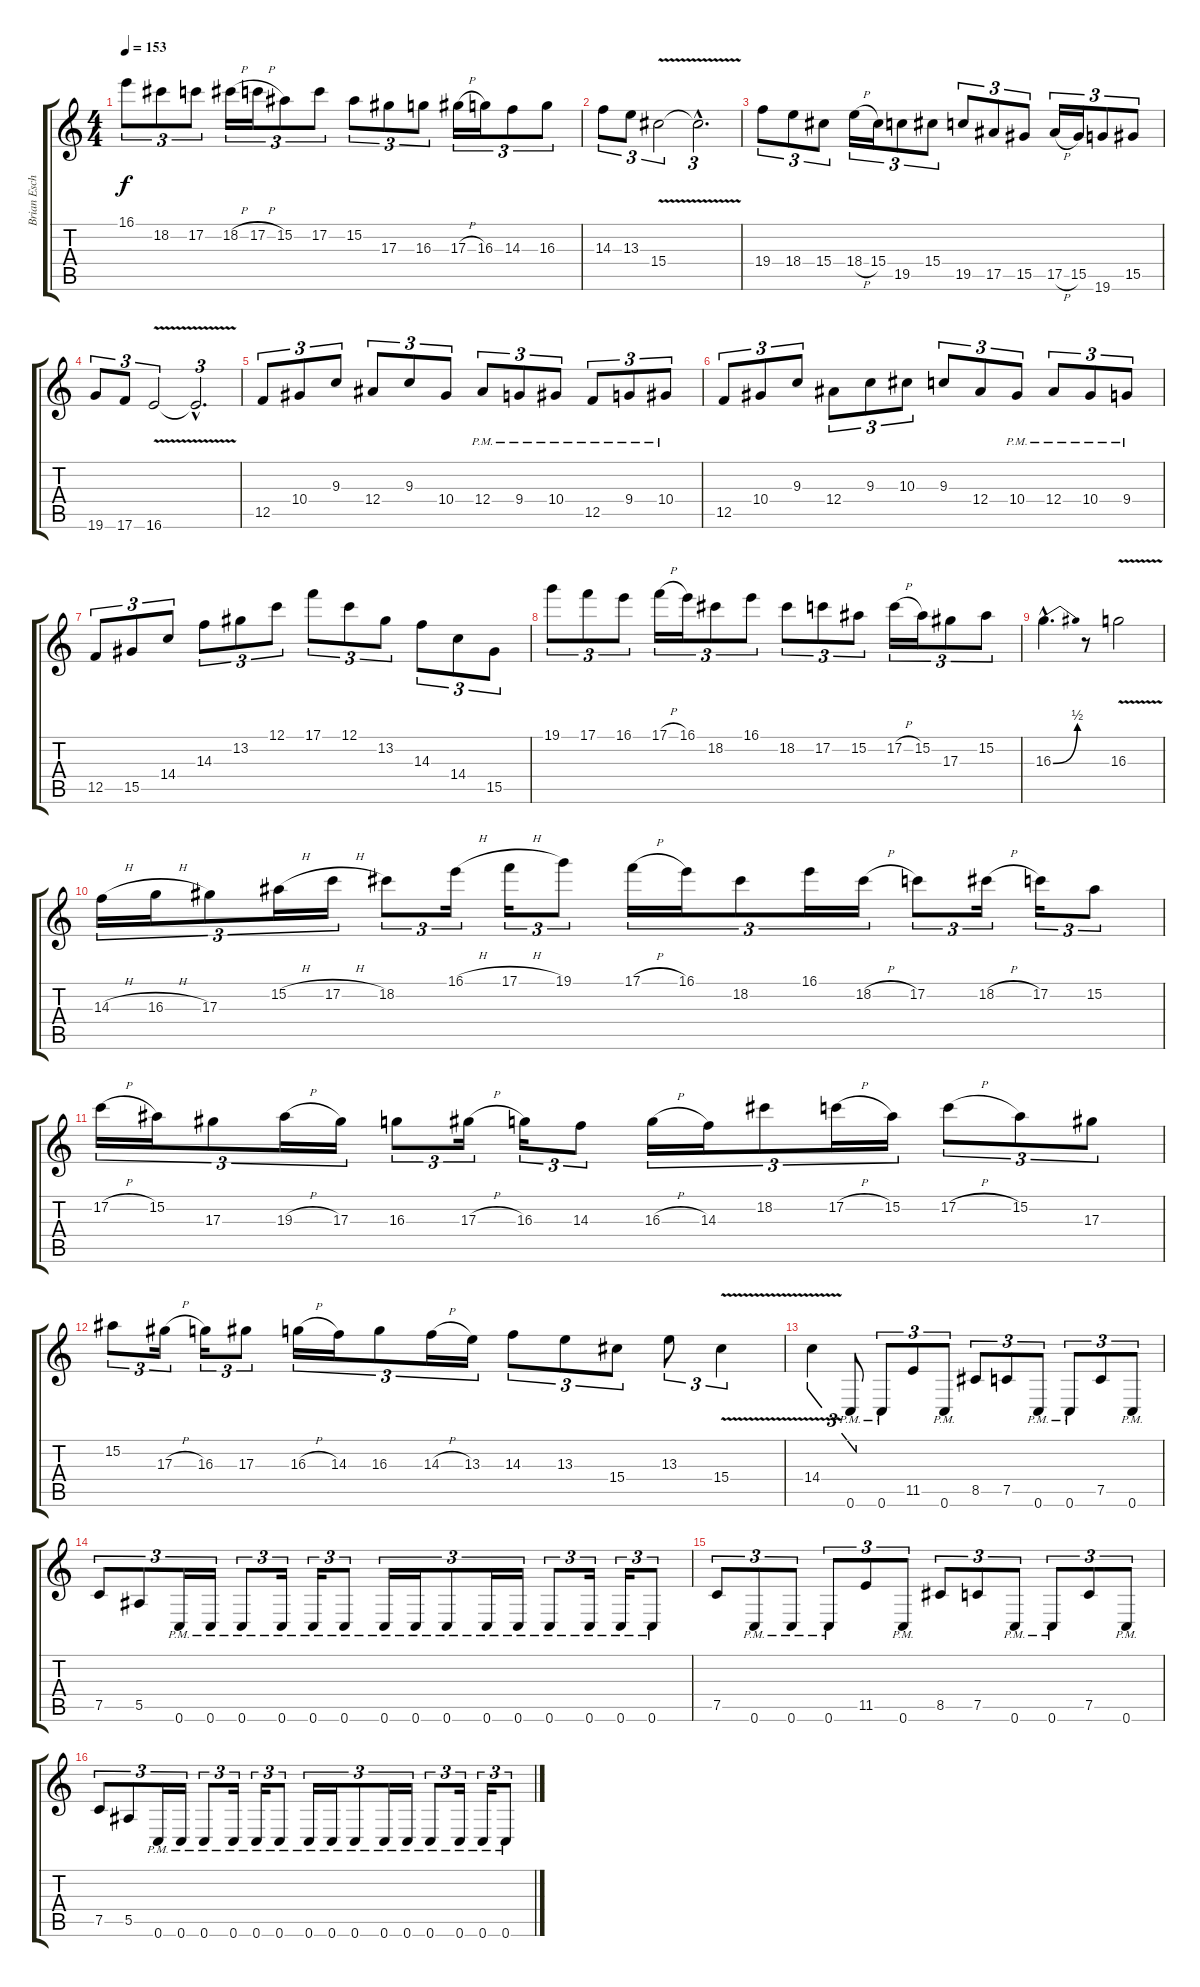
\track ("Brian Eschbach (Lead Guitar)" "Brian Esch") {instrument distortionguitar}
\staff {score tabs}
\tuning (C4 G3 Eb3 Bb2 F2 C2) {hide}
\ts (4 4)
\tempo 153
\clef g2
\ks c
16.1.8{tu (3 2) dy f} 18.2.8{tu (3 2)} 17.2.8{tu (3 2)} 18.2{h}.16{tu (3 2)} 17.2{h}.16{tu (3 2)} 15.2.8{tu (3 2)} 17.2.8{tu (3 2)} 15.2.8{tu (3 2)} 17.3.8{tu (3 2)} 16.3.8{tu (3 2)} 17.3{h}.16{tu (3 2)} 16.3.16{tu (3 2)} 14.3.8{tu (3 2)} 16.3.8{tu (3 2)} |
14.3.8{tu (3 2)} 13.3.8{tu (3 2)} 15.4{v}.2{tu (3 2)} 15.4{hac t}.2{d tu (3 2)} |
19.4.8{tu (3 2)} 18.4.8{tu (3 2)} 15.4.8{tu (3 2)} 18.4{h}.16{tu (3 2)} 15.4.16{tu (3 2)} 19.5.8{tu (3 2)} 15.4.8{tu (3 2)} 19.5.8{tu (3 2)} 17.5.8{tu (3 2)} 15.5.8{tu (3 2)} 17.5{h}.16{tu (3 2)} 15.5.16{tu (3 2)} 19.6.8{tu (3 2)} 15.5.8{tu (3 2)} |
19.6.8{tu (3 2)} 17.6.8{tu (3 2)} 16.6{v}.2{tu (3 2)} 16.6{hac t}.2{d tu (3 2)} |
12.5.8{tu (3 2)} 10.4.8{tu (3 2)} 9.3.8{tu (3 2)} 12.4.8{tu (3 2)} 9.3.8{tu (3 2)} 10.4.8{tu (3 2)} 12.4{pm}.8{tu (3 2)} 9.4{pm}.8{tu (3 2)} 10.4{pm}.8{tu (3 2)} 12.5{pm}.8{tu (3 2)} 9.4{pm}.8{tu (3 2)} 10.4{pm}.8{tu (3 2)} |
12.5.8{tu (3 2)} 10.4.8{tu (3 2)} 9.3.8{tu (3 2)} 12.4.8{tu (3 2)} 9.3.8{tu (3 2)} 10.3.8{tu (3 2)} 9.3.8{tu (3 2)} 12.4.8{tu (3 2)} 10.4{pm}.8{tu (3 2)} 12.4{pm}.8{tu (3 2)} 10.4{pm}.8{tu (3 2)} 9.4{pm}.8{tu (3 2)} |
12.5.8{tu (3 2)} 15.5.8{tu (3 2)} 14.4.8{tu (3 2)} 14.3.8{tu (3 2)} 13.2.8{tu (3 2)} 12.1.8{tu (3 2)} 17.1.8{tu (3 2)} 12.1.8{tu (3 2)} 13.2.8{tu (3 2)} 14.3.8{tu (3 2)} 14.4.8{tu (3 2)} 15.5.8{tu (3 2)} |
19.1.8{tu (3 2)} 17.1.8{tu (3 2)} 16.1.8{tu (3 2)} 17.1{h}.16{tu (3 2)} 16.1.16{tu (3 2)} 18.2.8{tu (3 2)} 16.1.8{tu (3 2)} 18.2.8{tu (3 2)} 17.2.8{tu (3 2)} 15.2.8{tu (3 2)} 17.2{h}.16{tu (3 2)} 15.2.16{tu (3 2)} 17.3.8{tu (3 2)} 15.2.8{tu (3 2)} |
16.3{be (bend 0 0 60 2) hac}.4{d} r.8 16.3{v}.2 |
14.3{h}.16{tu (3 2)} 16.3{h}.16{tu (3 2)} 17.3.8{tu (3 2)} 15.2{h}.16{tu (3 2)} 17.2{h}.16{tu (3 2)} 18.2.8{tu (3 2)} 16.1{h}.16{tu (3 2)} 17.1{h}.16{tu (3 2)} 19.1.8{tu (3 2)} 17.1{h}.16{tu (3 2)} 16.1.16{tu (3 2)} 18.2.8{tu (3 2)} 16.1.16{tu (3 2)} 18.2{h}.16{tu (3 2)} 17.2.8{tu (3 2)} 18.2{h}.16{tu (3 2)} 17.2.16{tu (3 2)} 15.2.8{tu (3 2)} |
17.2{h}.16{tu (3 2)} 15.2.16{tu (3 2)} 17.3.8{tu (3 2)} 19.3{h}.16{tu (3 2)} 17.3.16{tu (3 2)} 16.3.8{tu (3 2)} 17.3{h}.16{tu (3 2)} 16.3.16{tu (3 2)} 14.3.8{tu (3 2)} 16.3{h}.16{tu (3 2)} 14.3.16{tu (3 2)} 18.2.8{tu (3 2)} 17.2{h}.16{tu (3 2)} 15.2.16{tu (3 2)} 17.2{h}.8{tu (3 2)} 15.2.8{tu (3 2)} 17.3.8{tu (3 2)} |
15.2.8{tu (3 2)} 17.3{h}.16{tu (3 2)} 16.3.16{tu (3 2)} 17.3.8{tu (3 2)} 16.3{h}.16{tu (3 2)} 14.3.16{tu (3 2)} 16.3.8{tu (3 2)} 14.3{h}.16{tu (3 2)} 13.3.16{tu (3 2)} 14.3.8{tu (3 2)} 13.3.8{tu (3 2)} 15.4.8{tu (3 2)} 13.3.8{tu (3 2)} 15.4{v}.4{tu (3 2)} |
14.4{v}.4{tu (3 2)} 0.6{pm}.8{tu (3 2)} 0.6{pm}.8{tu (3 2)} 11.5.8{tu (3 2)} 0.6{pm}.8{tu (3 2)} 8.5.8{tu (3 2)} 7.5.8{tu (3 2)} 0.6{pm}.8{tu (3 2)} 0.6{pm}.8{tu (3 2)} 7.5.8{tu (3 2)} 0.6{pm}.8{tu (3 2)} |
7.5.8{tu (3 2)} 5.5.8{tu (3 2)} 0.6{pm}.16{tu (3 2)} 0.6{pm}.16{tu (3 2)} 0.6{pm}.8{tu (3 2)} 0.6{pm}.16{tu (3 2)} 0.6{pm}.16{tu (3 2)} 0.6{pm}.8{tu (3 2)} 0.6{pm}.16{tu (3 2)} 0.6{pm}.16{tu (3 2)} 0.6{pm}.8{tu (3 2)} 0.6{pm}.16{tu (3 2)} 0.6{pm}.16{tu (3 2)} 0.6{pm}.8{tu (3 2)} 0.6{pm}.16{tu (3 2)} 0.6{pm}.16{tu (3 2)} 0.6{pm}.8{tu (3 2)} |
7.5.8{tu (3 2)} 0.6{pm}.8{tu (3 2)} 0.6{pm}.8{tu (3 2)} 0.6{pm}.8{tu (3 2)} 11.5.8{tu (3 2)} 0.6{pm}.8{tu (3 2)} 8.5.8{tu (3 2)} 7.5.8{tu (3 2)} 0.6{pm}.8{tu (3 2)} 0.6{pm}.8{tu (3 2)} 7.5.8{tu (3 2)} 0.6{pm}.8{tu (3 2)} |
7.5.8{tu (3 2)} 5.5.8{tu (3 2)} 0.6{pm}.16{tu (3 2)} 0.6{pm}.16{tu (3 2)} 0.6{pm}.8{tu (3 2)} 0.6{pm}.16{tu (3 2)} 0.6{pm}.16{tu (3 2)} 0.6{pm}.8{tu (3 2)} 0.6{pm}.16{tu (3 2)} 0.6{pm}.16{tu (3 2)} 0.6{pm}.8{tu (3 2)} 0.6{pm}.16{tu (3 2)} 0.6{pm}.16{tu (3 2)} 0.6{pm}.8{tu (3 2)} 0.6{pm}.16{tu (3 2)} 0.6{pm}.16{tu (3 2)} 0.6{pm}.8{tu (3 2)}
